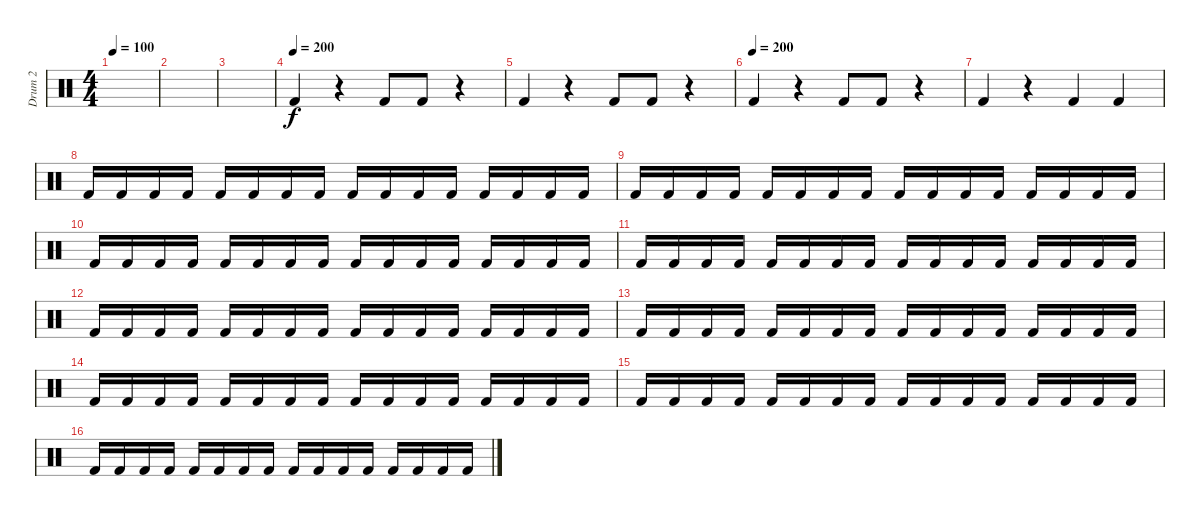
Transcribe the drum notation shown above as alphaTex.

\track ("Drum 2" "Drum 2") {instrument percussion}
\staff {score}
\articulation defaults
\ts (4 4)
\tempo 100
\clef neutral
\ks c
|
|
|
\tempo (200)
"Kick (hit) 2".4{dy f} r.4 "Kick (hit) 2".8 "Kick (hit) 2".8 r.4 |
"Kick (hit) 2".4 r.4 "Kick (hit) 2".8 "Kick (hit) 2".8 r.4 |
\tempo (200)
"Kick (hit) 2".4 r.4 "Kick (hit) 2".8 "Kick (hit) 2".8 r.4 |
"Kick (hit) 2".4 r.4 "Kick (hit) 2".4 "Kick (hit) 2".4 |
"Kick (hit) 2".16 "Kick (hit) 2".16 "Kick (hit) 2".16 "Kick (hit) 2".16 "Kick (hit) 2".16 "Kick (hit) 2".16 "Kick (hit) 2".16 "Kick (hit) 2".16 "Kick (hit) 2".16 "Kick (hit) 2".16 "Kick (hit) 2".16 "Kick (hit) 2".16 "Kick (hit) 2".16 "Kick (hit) 2".16 "Kick (hit) 2".16 "Kick (hit) 2".16 |
"Kick (hit) 2".16 "Kick (hit) 2".16 "Kick (hit) 2".16 "Kick (hit) 2".16 "Kick (hit) 2".16 "Kick (hit) 2".16 "Kick (hit) 2".16 "Kick (hit) 2".16 "Kick (hit) 2".16 "Kick (hit) 2".16 "Kick (hit) 2".16 "Kick (hit) 2".16 "Kick (hit) 2".16 "Kick (hit) 2".16 "Kick (hit) 2".16 "Kick (hit) 2".16 |
"Kick (hit) 2".16 "Kick (hit) 2".16 "Kick (hit) 2".16 "Kick (hit) 2".16 "Kick (hit) 2".16 "Kick (hit) 2".16 "Kick (hit) 2".16 "Kick (hit) 2".16 "Kick (hit) 2".16 "Kick (hit) 2".16 "Kick (hit) 2".16 "Kick (hit) 2".16 "Kick (hit) 2".16 "Kick (hit) 2".16 "Kick (hit) 2".16 "Kick (hit) 2".16 |
"Kick (hit) 2".16 "Kick (hit) 2".16 "Kick (hit) 2".16 "Kick (hit) 2".16 "Kick (hit) 2".16 "Kick (hit) 2".16 "Kick (hit) 2".16 "Kick (hit) 2".16 "Kick (hit) 2".16 "Kick (hit) 2".16 "Kick (hit) 2".16 "Kick (hit) 2".16 "Kick (hit) 2".16 "Kick (hit) 2".16 "Kick (hit) 2".16 "Kick (hit) 2".16 |
"Kick (hit) 2".16 "Kick (hit) 2".16 "Kick (hit) 2".16 "Kick (hit) 2".16 "Kick (hit) 2".16 "Kick (hit) 2".16 "Kick (hit) 2".16 "Kick (hit) 2".16 "Kick (hit) 2".16 "Kick (hit) 2".16 "Kick (hit) 2".16 "Kick (hit) 2".16 "Kick (hit) 2".16 "Kick (hit) 2".16 "Kick (hit) 2".16 "Kick (hit) 2".16 |
"Kick (hit) 2".16 "Kick (hit) 2".16 "Kick (hit) 2".16 "Kick (hit) 2".16 "Kick (hit) 2".16 "Kick (hit) 2".16 "Kick (hit) 2".16 "Kick (hit) 2".16 "Kick (hit) 2".16 "Kick (hit) 2".16 "Kick (hit) 2".16 "Kick (hit) 2".16 "Kick (hit) 2".16 "Kick (hit) 2".16 "Kick (hit) 2".16 "Kick (hit) 2".16 |
"Kick (hit) 2".16 "Kick (hit) 2".16 "Kick (hit) 2".16 "Kick (hit) 2".16 "Kick (hit) 2".16 "Kick (hit) 2".16 "Kick (hit) 2".16 "Kick (hit) 2".16 "Kick (hit) 2".16 "Kick (hit) 2".16 "Kick (hit) 2".16 "Kick (hit) 2".16 "Kick (hit) 2".16 "Kick (hit) 2".16 "Kick (hit) 2".16 "Kick (hit) 2".16 |
"Kick (hit) 2".16 "Kick (hit) 2".16 "Kick (hit) 2".16 "Kick (hit) 2".16 "Kick (hit) 2".16 "Kick (hit) 2".16 "Kick (hit) 2".16 "Kick (hit) 2".16 "Kick (hit) 2".16 "Kick (hit) 2".16 "Kick (hit) 2".16 "Kick (hit) 2".16 "Kick (hit) 2".16 "Kick (hit) 2".16 "Kick (hit) 2".16 "Kick (hit) 2".16 |
"Kick (hit) 2".16 "Kick (hit) 2".16 "Kick (hit) 2".16 "Kick (hit) 2".16 "Kick (hit) 2".16 "Kick (hit) 2".16 "Kick (hit) 2".16 "Kick (hit) 2".16 "Kick (hit) 2".16 "Kick (hit) 2".16 "Kick (hit) 2".16 "Kick (hit) 2".16 "Kick (hit) 2".16 "Kick (hit) 2".16 "Kick (hit) 2".16 "Kick (hit) 2".16
